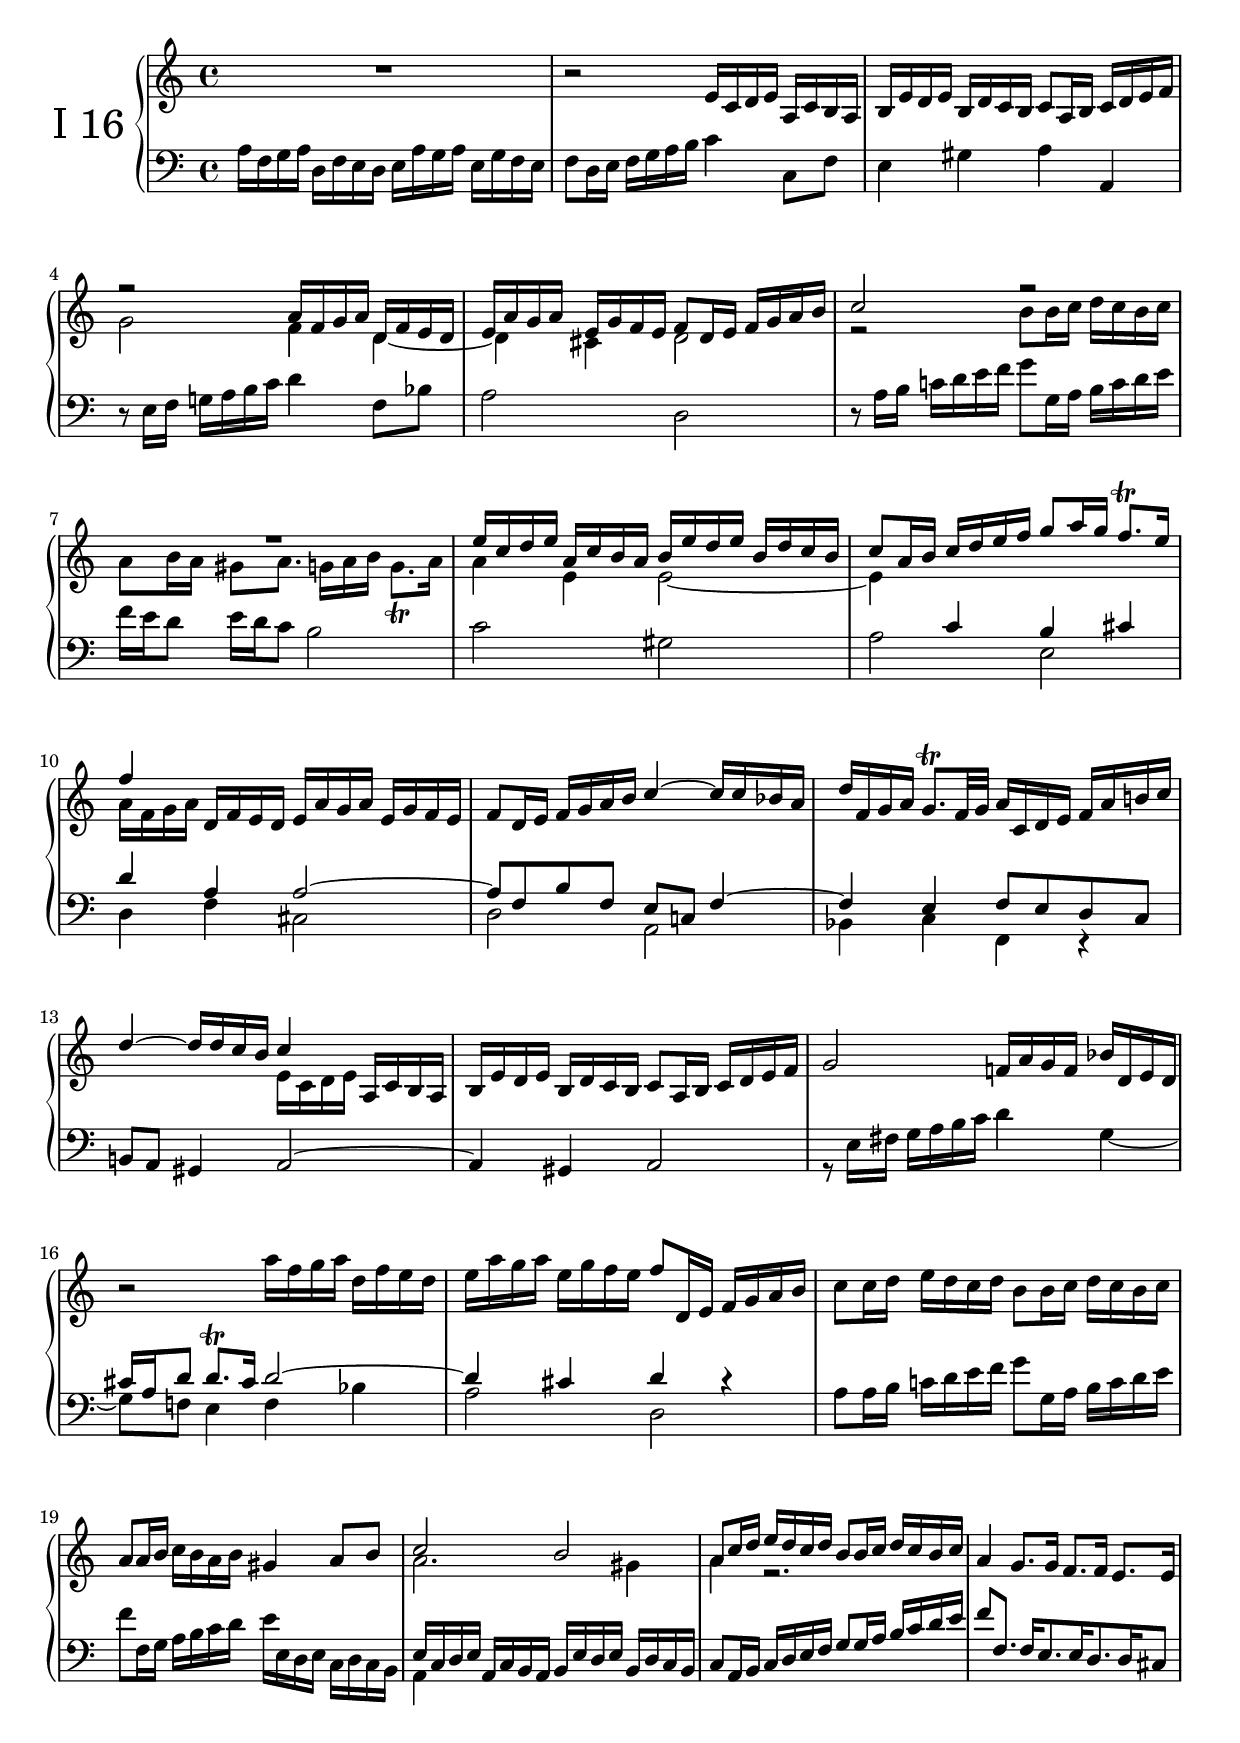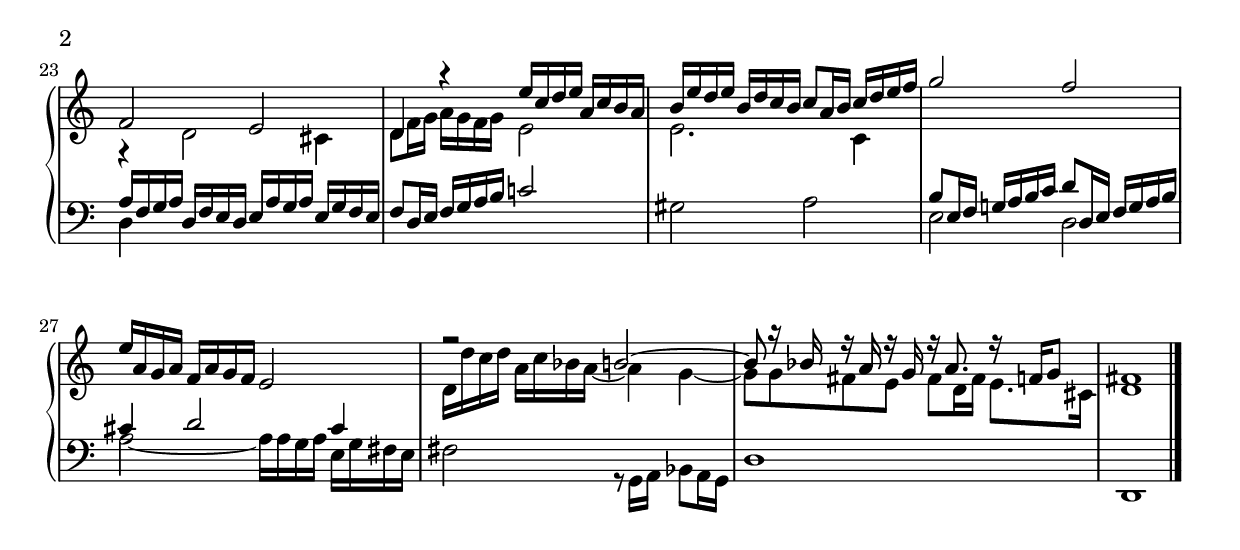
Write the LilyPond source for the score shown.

\version "2.18.2"

soprxvi = \relative c''
{
	s1 |
	s1 |
	s1 |
	r2 a16 f g a d, f e d |
	e a g a e g f e f8 d16 e f g a b |
	c2 r2 |
	R1 |
	e16 c d e a, c b a b e d e b d c b |
	c8 a16 b c d e f g8 a16 g f8.\trill e16 |
	<< { f4 } \\ { a,16 f g a } >>
	d,16 f e d e a g a e g f e |
	f8 d16 e f g a b c4 ~ c16 c bes a |
	d f, g a g8.\trill f32 g a16 c, d e f a b c |
	d4~d16 d c b 
	<< {c4} \\ {e,16 c d e} >> 
	a, c b a |
	b e d e b d c b c8 a16 b c d e f |
	g2 s |
	\oneVoice
	r a'16 f g a d, f e d |
	e a g a e g f e f8
	d,16 e f g a b |
	c8 c16 d e d c d b8 b16 c d c b c |
	a8 a16 b c b a b gis4 a8 b |
	\voiceOne
	c2 b | 
	a8 c16 d e16 d c d b8 b16 c d c b c |
	a4 g8. g16 f8. f16 e8. e16 |
	f2 e |
	d4 r e'16 c d e a, c b a |
	b e d e b d c b c8 a16 b c d e f |
	g2 f |
	e16 a, g a f a g f e2 |
	r b' ~ |
	b8 r16 bes r a r g r a8. r16 f16 g8 |
	fis1 |

	\bar "|."
}

altoxvi = \relative c'
{
        \oneVoice
	R1 |
	r2 e16 c d e a, c b a |
	b e d e b d c b c8 a16 b c d e f |
	\voiceTwo
	g2 f4 d4 ~ |
	d cis d2 |
	r b'8 b16 c d c b c |
	a8 b16 a gis8 a8. g16 a b g8.\trill a16 |
	a4 e e2 ~ |
	e4 
	\change Staff = "down" \voiceOne 
	c b cis |
	d a a2 ~|
	a8 f b f e c f4 ~|
	f e f8 e d c |
	b a gis4 a2 ~|
	a4 gis a2 |
	\change Staff = "up" \voiceOne 
	s2 f''16 a g f bes d, e d |
	\change Staff = "down" \voiceOne 
	cis a d8 d8.\trill cis16 d2 ~|
	d4 cis d r |
	\change Staff = "up" \voiceTwo
	s1 |
	s |
	a'2. gis4 |
	a r2. |
	s1 |
	r4 d,2 cis4 |
	d8 f16 g a g f g e2 |
	e2. c4 |
	\change Staff = "down" \voiceOne 
	b8 e,16 f g a b c d8 d,16 e f g a b |
	cis4 d2 cis4 |
	\change Staff = "up" \voiceTwo
	d16 d' c d a c bes a ~ a4 g~|
	g8  g fis e fis d16 fis e8. cis16 |
	d1 |
}

tenorxvi = \relative c'
{
	\clef bass
	a16 f g a d, f e d e a g a e g f e |
	f8 d16 e f g a b c4 c,8 f |
	e4 gis a a, |
	r8 e'16 f g a b c d4 f,8 bes |
	a2 d, |
	r8 a'16 b c d e f g8 g,16 a b c d e |
	f16 e d8 e16 d c8 b2 |
	c gis | 
	\voiceTwo a e |
	d4 f cis2 |
	d a |
	bes4 c f, r |
	s1 |
	s1 |
	r8 e'16 fis g a b c d4 g,~|
	g8 f e4 f bes |
	a2 d, |
	a'8 a16 b c d e f g8 g,16 a b c d e |
	f8 f,16 g a b c d e e, d e c d c b |
	<< {e16 c d e } \\ {a,4 } >>
	\voiceOne a16 c b a b e d e b d c b |
	c8 a16 b c d e f g8 g16 a b c d e |
	f8 f,8. f16 e8. e16 d8. d16 cis8 |
	<< {a'16 f g a} \\ {d,4} >>
	d16 f e d e a g a e g f e |
	f8 d16 e f g a b c2 |
	\voiceTwo gis a |
	e d |
	a' ~ a16 a g a e g fis e |
	fis2 r8 g,16 a bes8 a16 g d'1 |
	d,1 | \pageBreak
}

\include "merge.ly"
\score
{

	\new PianoStaff <<
		\accidentalStyle "piano"

		\set PianoStaff.instrumentName = # "Ⅰ 16"
		\new Staff = "up" << { \soprxvi } \\ { \altoxvi}  >> 
		\new Staff = "down" << {\tenorxvi} >>
	>>
	\layout 
	{
		\context { \PianoStaff \override InstrumentName #'font-size = #5  }
		\context { \Staff \consists #merge-rests-engraver }
		\context { \Staff \consists #merge-mmrests-engraver }
		\context 
		{
			\Score
			\override SpacingSpanner.common-shortest-duration = #(ly:make-moment 1/4)
		}
	}
	\midi {\tempo 4=100}
}